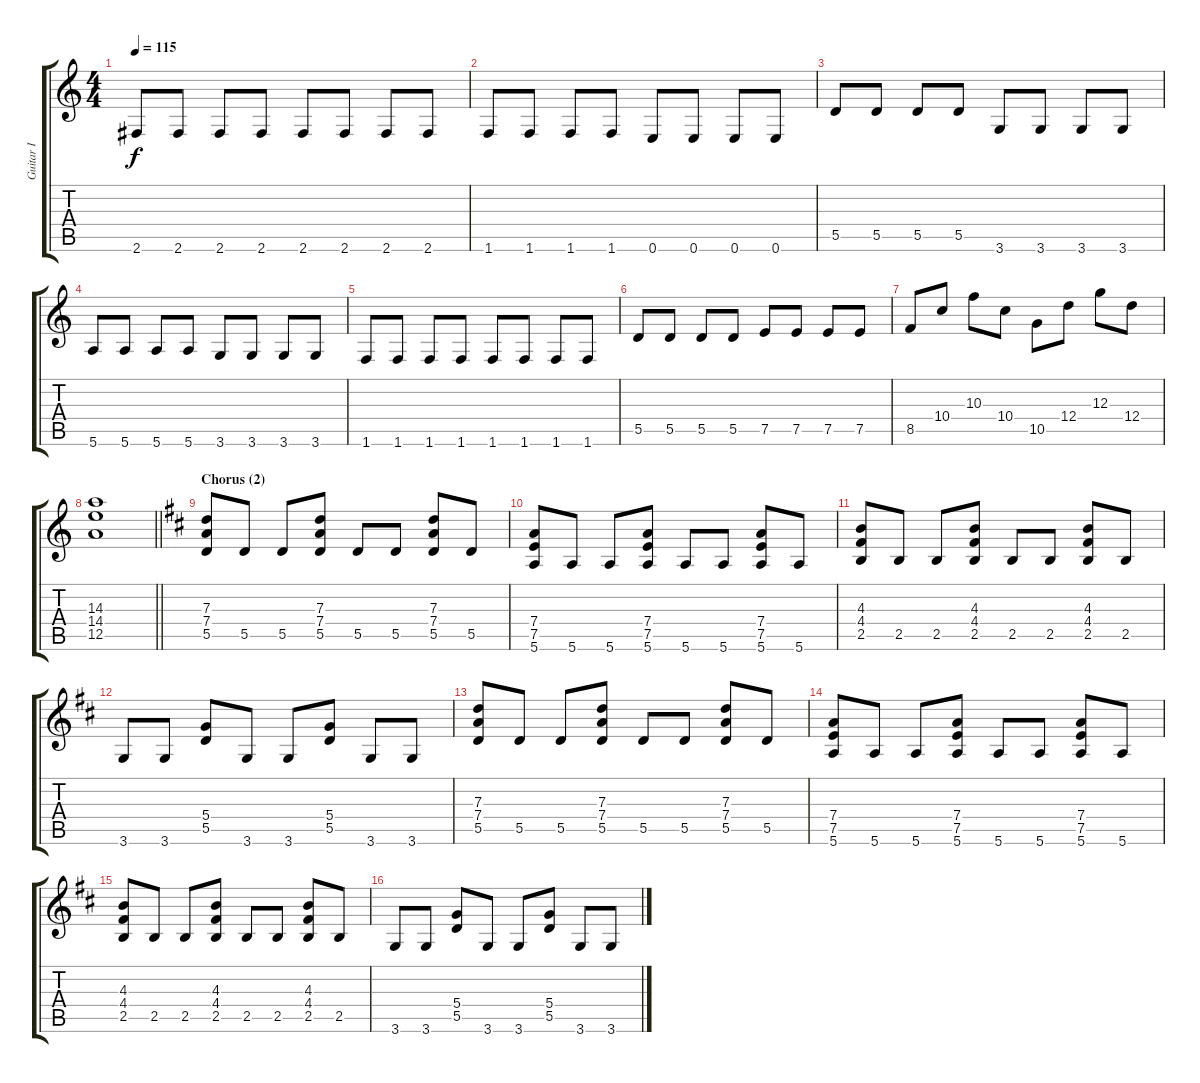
\track ("Guitar I" "Guitar I") {instrument distortionguitar}
\staff {score tabs}
\tuning (E4 B3 G3 D3 A2 E2) {hide}
\ts (4 4)
\tempo 115
\clef g2
\ks c
2.6.8{dy f} 2.6.8 2.6.8 2.6.8 2.6.8 2.6.8 2.6.8 2.6.8 |
1.6.8 1.6.8 1.6.8 1.6.8 0.6.8 0.6.8 0.6.8 0.6.8 |
5.5.8 5.5.8 5.5.8 5.5.8 3.6.8 3.6.8 3.6.8 3.6.8 |
5.6.8 5.6.8 5.6.8 5.6.8 3.6.8 3.6.8 3.6.8 3.6.8 |
1.6.8 1.6.8 1.6.8 1.6.8 1.6.8 1.6.8 1.6.8 1.6.8 |
5.5.8 5.5.8 5.5.8 5.5.8 7.5.8 7.5.8 7.5.8 7.5.8 |
8.5.8 10.4.8 10.3.8 10.4.8 10.5.8 12.4.8 12.3.8 12.4.8 |
\barLineRight lightlight
(14.3 14.4 12.5).1 |
\section ("" "Chorus (2)")
\ks d
(7.3 7.4 5.5).8 5.5.8 5.5.8 (7.3 7.4 5.5).8 5.5.8 5.5.8 (7.3 7.4 5.5).8 5.5.8 |
(7.4 7.5 5.6).8 5.6.8 5.6.8 (7.4 7.5 5.6).8 5.6.8 5.6.8 (7.4 7.5 5.6).8 5.6.8 |
(4.3 4.4 2.5).8 2.5.8 2.5.8 (4.3 4.4 2.5).8 2.5.8 2.5.8 (4.3 4.4 2.5).8 2.5.8 |
3.6.8 3.6.8 (5.4 5.5).8 3.6.8 3.6.8 (5.4 5.5).8 3.6.8 3.6.8 |
(7.3 7.4 5.5).8 5.5.8 5.5.8 (7.3 7.4 5.5).8 5.5.8 5.5.8 (7.3 7.4 5.5).8 5.5.8 |
(7.4 7.5 5.6).8 5.6.8 5.6.8 (7.4 7.5 5.6).8 5.6.8 5.6.8 (7.4 7.5 5.6).8 5.6.8 |
(4.3 4.4 2.5).8 2.5.8 2.5.8 (4.3 4.4 2.5).8 2.5.8 2.5.8 (4.3 4.4 2.5).8 2.5.8 |
3.6.8 3.6.8 (5.4 5.5).8 3.6.8 3.6.8 (5.4 5.5).8 3.6.8 3.6.8
